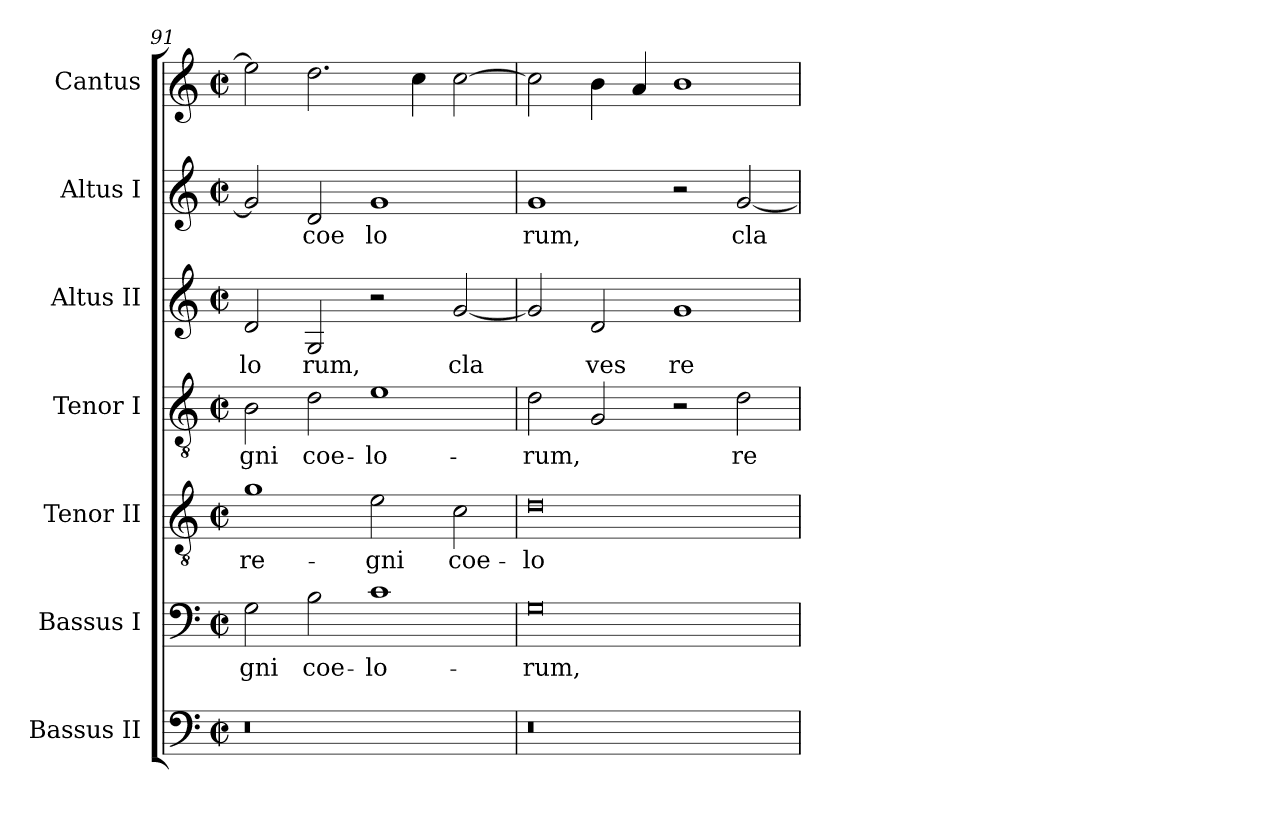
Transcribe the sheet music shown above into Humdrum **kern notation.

**kern	**kern	**text	**kern	**text	**kern	**text	**kern	**text	**kern	**text	**kern
*part7	*part6	*part6	*part5	*part5	*part4	*part4	*part3	*part3	*part2	*part2	*part1
*staff7	*staff6	*staff6	*staff5	*staff5	*staff4	*staff4	*staff3	*staff3	*staff2	*staff2	*staff1
*I"Bassus II	*I"Bassus I	*	*I"Tenor II	*	*I"Tenor I	*	*I"Altus II	*	*I"Altus I	*	*I"Cantus
!!LO:PB:g=z
*clefF4	*clefF4	*	*clefGv2	*	*clefGv2	*	*clefG2	*	*clefG2	*	*clefG2
*M2/2	*M2/2	*	*M2/2	*	*M2/2	*	*M2/2	*	*M2/2	*	*M2/2
*met(c|)	*met(c|)	*	*met(c|)	*	*met(c|)	*	*met(c|)	*	*met(c|)	*	*met(c|)
=91	=91	=91	=91	=91	=91	=91	=91	=91	=91	=91	=91
!	!	!LO:LY:b:cj	!	!LO:LY:b:cj	!	!LO:LY:b:cj	!	!LO:LY:b:cj	!	!	!
0r	2G\	-gni	1g	re-	2B\	-gni	2d/	lo	2g/]	.	2ee\]
!	!	!LO:LY:b:cj	!	!	!	!LO:LY:b:cj	!	!LO:LY:b:cj	!	!LO:LY:b:cj	!
.	2B\	coe-	.	.	2d\	coe-	2G/	rum,	2d/	coe	2.dd\
!	!	!LO:LY:b:cj	!	!LO:LY:b:cj	!	!LO:LY:b:cj	!	!	!	!LO:LY:b:cj	!
.	1c	-lo-	2e\	-gni	1e	-lo-	2r	.	1g	lo	.
.	.	.	.	.	.	.	.	.	.	.	4cc\
!	!	!	!	!LO:LY:b:cj	!	!	!	!LO:LY:b	!	!	!
.	.	.	2c\	coe-	.	.	[<2g/	cla	.	.	[>2cc\
=92	=92	=92	=92	=92	=92	=92	=92	=92	=92	=92	=92
!	!	!LO:LY:b:cj	!	!LO:LY:b:cj	!	!LO:LY:b	!	!	!	!LO:LY:b:cj	!
0r	0G	-rum,	0d	-lo-	2d\	-rum,	2g/]	.	1g	rum,	2cc\]
!	!	!	!	!	!	!	!	!LO:LY:b:cj	!	!	!
.	.	.	.	.	2G/	.	2d/	ves	.	.	4b\
.	.	.	.	.	.	.	.	.	.	.	4a/
!	!	!	!	!	!	!	!	!LO:LY:b:cj	!	!	!
.	.	.	.	.	2r	.	1g	re	2r	.	1b
!	!	!	!	!	!	!LO:LY:b:cj	!	!	!	!LO:LY:b	!
.	.	.	.	.	2d\	re-	.	.	[<2g/	cla	.
=	=	=	=	=	=	=	=	=	=	=	=
*-	*-	*-	*-	*-	*-	*-	*-	*-	*-	*-	*-
